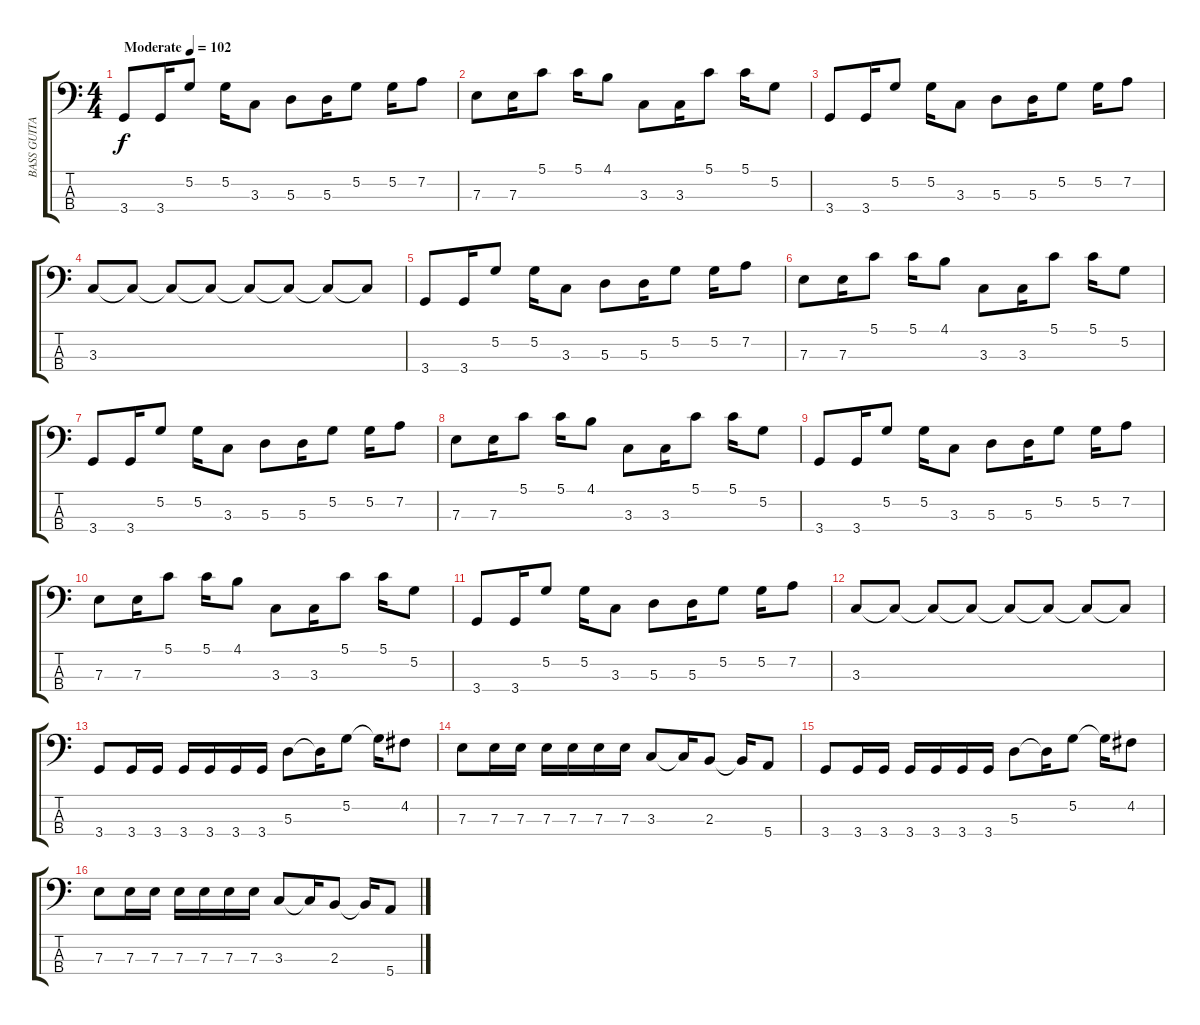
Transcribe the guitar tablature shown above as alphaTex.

\track ("BASS GUITAR" "BASS GUITA") {instrument electricbasspick}
\staff {score tabs}
\tuning (G2 D2 A1 E1) {hide}
\ts (4 4)
\tempo (102 "Moderate")
\clef f4
\ks c
3.4.8{dy f instrument electricbasspick} 3.4.16 5.2.8 5.2.16 3.3.8 5.3.8 5.3.16 5.2.8 5.2.16 7.2.8 |
7.3.8 7.3.16 5.1.8 5.1.16 4.1.8 3.3.8 3.3.16 5.1.8 5.1.16 5.2.8 |
3.4.8 3.4.16 5.2.8 5.2.16 3.3.8 5.3.8 5.3.16 5.2.8 5.2.16 7.2.8 |
3.3.8 3.3{t}.8 3.3{t}.8 3.3{t}.8 3.3{t}.8 3.3{t}.8 3.3{t}.8 3.3{t}.8 |
3.4.8 3.4.16 5.2.8 5.2.16 3.3.8 5.3.8 5.3.16 5.2.8 5.2.16 7.2.8 |
7.3.8 7.3.16 5.1.8 5.1.16 4.1.8 3.3.8 3.3.16 5.1.8 5.1.16 5.2.8 |
3.4.8 3.4.16 5.2.8 5.2.16 3.3.8 5.3.8 5.3.16 5.2.8 5.2.16 7.2.8 |
7.3.8 7.3.16 5.1.8 5.1.16 4.1.8 3.3.8 3.3.16 5.1.8 5.1.16 5.2.8 |
3.4.8 3.4.16 5.2.8 5.2.16 3.3.8 5.3.8 5.3.16 5.2.8 5.2.16 7.2.8 |
7.3.8 7.3.16 5.1.8 5.1.16 4.1.8 3.3.8 3.3.16 5.1.8 5.1.16 5.2.8 |
3.4.8 3.4.16 5.2.8 5.2.16 3.3.8 5.3.8 5.3.16 5.2.8 5.2.16 7.2.8 |
3.3.8 3.3{t}.8 3.3{t}.8 3.3{t}.8 3.3{t}.8 3.3{t}.8 3.3{t}.8 3.3{t}.8 |
3.4.8 3.4.16 3.4.16 3.4.16 3.4.16 3.4.16 3.4.16 5.3.8 5.3{t}.16 5.2.8 5.2{t}.16 4.2.8 |
7.3.8 7.3.16 7.3.16 7.3.16 7.3.16 7.3.16 7.3.16 3.3.8 3.3{t}.16 2.3.8 2.3{t}.16 5.4.8 |
3.4.8 3.4.16 3.4.16 3.4.16 3.4.16 3.4.16 3.4.16 5.3.8 5.3{t}.16 5.2.8 5.2{t}.16 4.2.8 |
7.3.8 7.3.16 7.3.16 7.3.16 7.3.16 7.3.16 7.3.16 3.3.8 3.3{t}.16 2.3.8 2.3{t}.16 5.4.8
